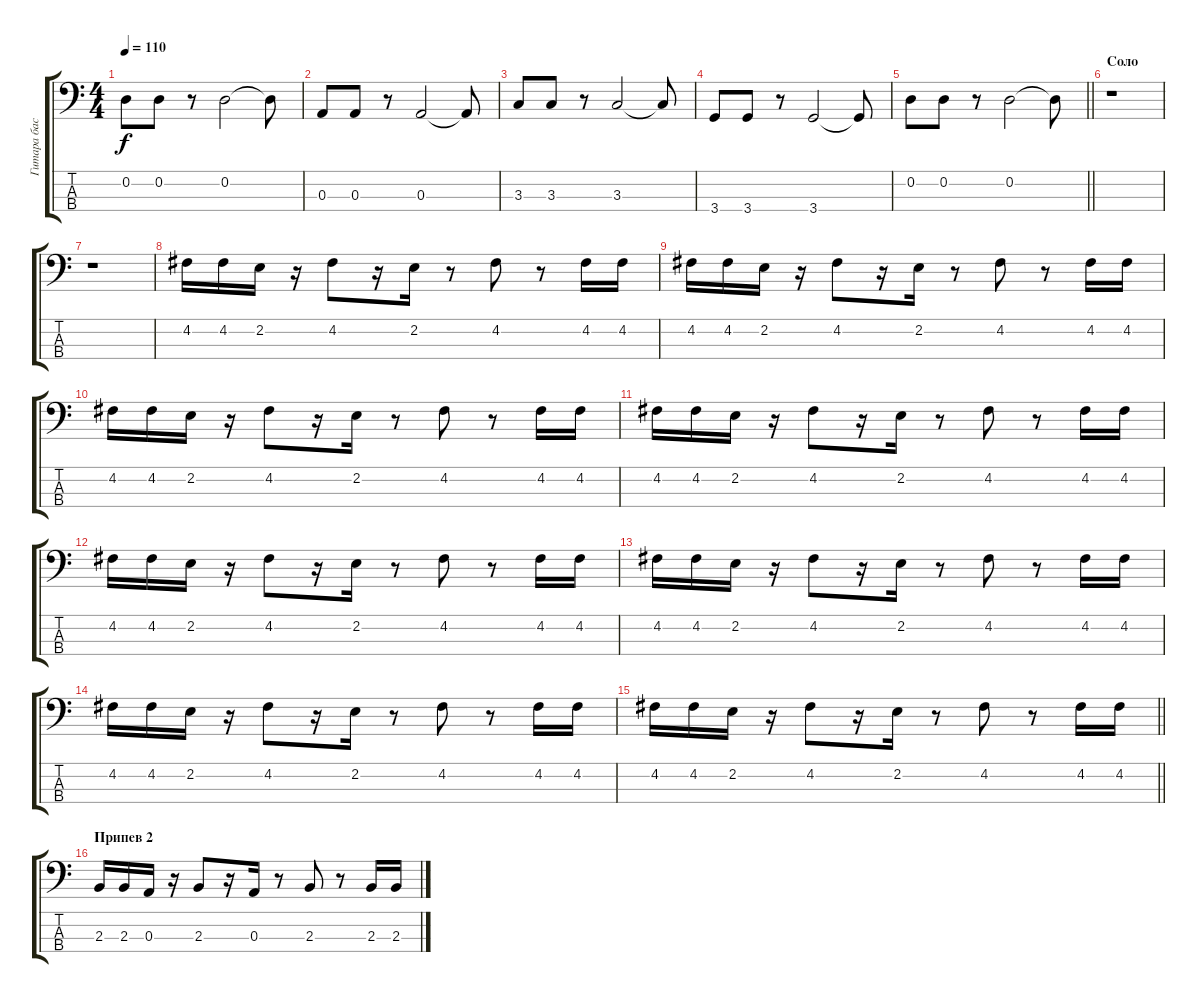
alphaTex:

\track ("Гитара бас" "Гитара бас") {instrument electricbassfinger bank 1}
\staff {score tabs}
\tuning (G2 D2 A1 E1) {hide}
\ts (4 4)
\tempo 110
\clef f4
\ks c
0.2.8{dy f} 0.2.8 r.8 0.2.2 0.2{t}.8 |
0.3.8 0.3.8 r.8 0.3.2 0.3{t}.8 |
3.3.8 3.3.8 r.8 3.3.2 3.3{t}.8 |
3.4.8 3.4.8 r.8 3.4.2 3.4{t}.8 |
\barLineRight lightlight
0.2.8 0.2.8 r.8 0.2.2 0.2{t}.8 |
\section ("" "Соло")
r.1 |
r.1 |
4.2.16 4.2.16 2.2.16 r.16 4.2.8 r.16 2.2.16 r.8 4.2.8 r.8 4.2.16 4.2.16 |
4.2.16 4.2.16 2.2.16 r.16 4.2.8 r.16 2.2.16 r.8 4.2.8 r.8 4.2.16 4.2.16 |
4.2.16 4.2.16 2.2.16 r.16 4.2.8 r.16 2.2.16 r.8 4.2.8 r.8 4.2.16 4.2.16 |
4.2.16 4.2.16 2.2.16 r.16 4.2.8 r.16 2.2.16 r.8 4.2.8 r.8 4.2.16 4.2.16 |
4.2.16 4.2.16 2.2.16 r.16 4.2.8 r.16 2.2.16 r.8 4.2.8 r.8 4.2.16 4.2.16 |
4.2.16 4.2.16 2.2.16 r.16 4.2.8 r.16 2.2.16 r.8 4.2.8 r.8 4.2.16 4.2.16 |
4.2.16 4.2.16 2.2.16 r.16 4.2.8 r.16 2.2.16 r.8 4.2.8 r.8 4.2.16 4.2.16 |
\barLineRight lightlight
4.2.16 4.2.16 2.2.16 r.16 4.2.8 r.16 2.2.16 r.8 4.2.8 r.8 4.2.16 4.2.16 |
\section ("" "Припев 2")
2.3.16 2.3.16 0.3.16 r.16 2.3.8 r.16 0.3.16 r.8 2.3.8 r.8 2.3.16 2.3.16
